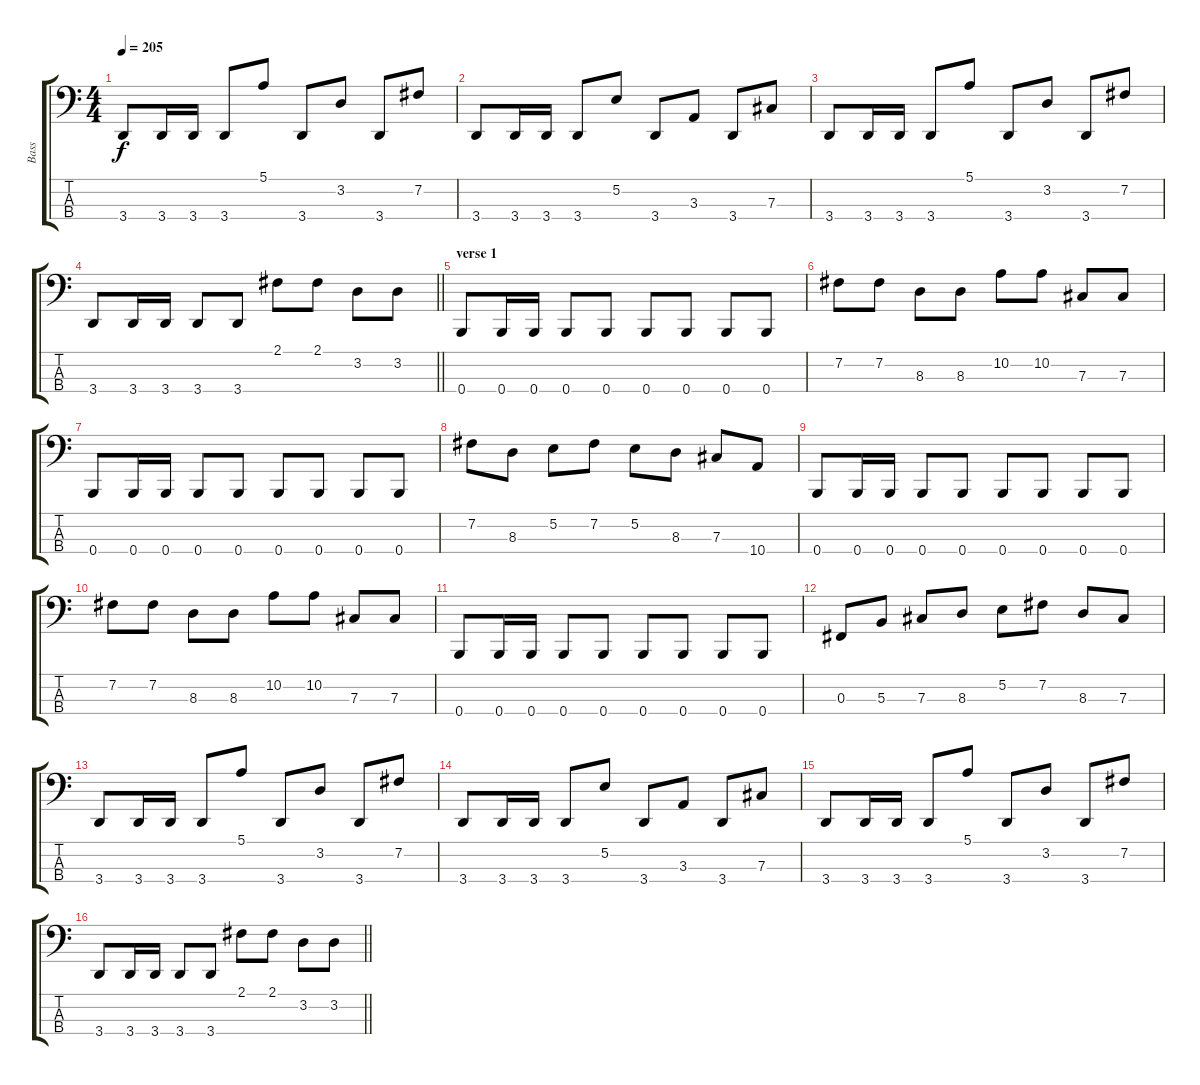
\track ("Bass" "Bass") {instrument electricbasspick}
\staff {score tabs}
\tuning (E2 B1 Gb1 B0) {hide}
\ts (4 4)
\tempo 205
\clef f4
\ks c
3.4.8{dy f} 3.4.16 3.4.16 3.4.8 5.1.8 3.4.8 3.2.8 3.4.8 7.2.8 |
3.4.8 3.4.16 3.4.16 3.4.8 5.2.8 3.4.8 3.3.8 3.4.8 7.3.8 |
3.4.8 3.4.16 3.4.16 3.4.8 5.1.8 3.4.8 3.2.8 3.4.8 7.2.8 |
\barLineRight lightlight
3.4.8 3.4.16 3.4.16 3.4.8 3.4.8 2.1.8 2.1.8 3.2.8 3.2.8 |
\section ("" "verse 1")
0.4.8 0.4.16 0.4.16 0.4.8 0.4.8 0.4.8 0.4.8 0.4.8 0.4.8 |
7.2.8 7.2.8 8.3.8 8.3.8 10.2.8 10.2.8 7.3.8 7.3.8 |
0.4.8 0.4.16 0.4.16 0.4.8 0.4.8 0.4.8 0.4.8 0.4.8 0.4.8 |
7.2.8 8.3.8 5.2.8 7.2.8 5.2.8 8.3.8 7.3.8 10.4.8 |
0.4.8 0.4.16 0.4.16 0.4.8 0.4.8 0.4.8 0.4.8 0.4.8 0.4.8 |
7.2.8 7.2.8 8.3.8 8.3.8 10.2.8 10.2.8 7.3.8 7.3.8 |
0.4.8 0.4.16 0.4.16 0.4.8 0.4.8 0.4.8 0.4.8 0.4.8 0.4.8 |
0.3.8 5.3.8 7.3.8 8.3.8 5.2.8 7.2.8 8.3.8 7.3.8 |
3.4.8 3.4.16 3.4.16 3.4.8 5.1.8 3.4.8 3.2.8 3.4.8 7.2.8 |
3.4.8 3.4.16 3.4.16 3.4.8 5.2.8 3.4.8 3.3.8 3.4.8 7.3.8 |
3.4.8 3.4.16 3.4.16 3.4.8 5.1.8 3.4.8 3.2.8 3.4.8 7.2.8 |
\barLineRight lightlight
3.4.8 3.4.16 3.4.16 3.4.8 3.4.8 2.1.8 2.1.8 3.2.8 3.2.8
